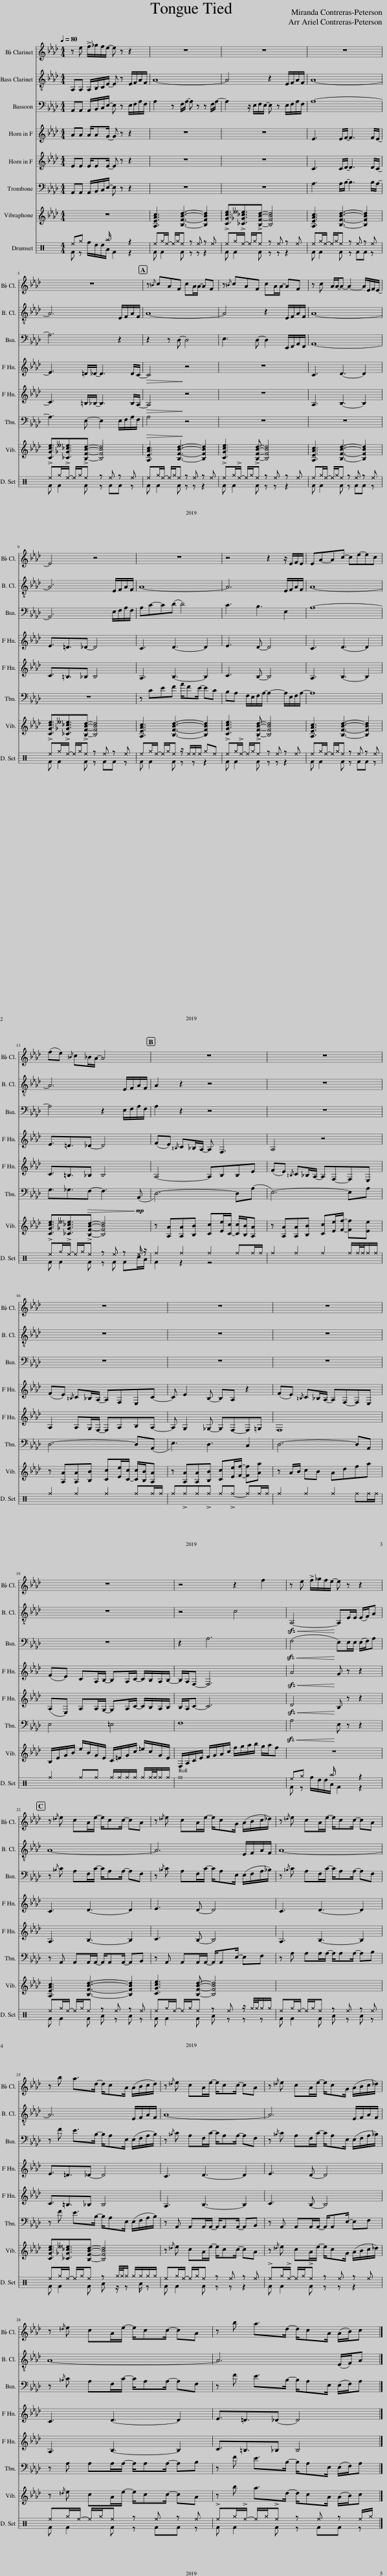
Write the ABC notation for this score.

X:1
%%score 1 2 3 4 5 6 7 ( 8 9 )
L:1/8
Q:1/4=80
M:4/4
I:linebreak $
K:Ab
V:1 treble transpose=-2
V:2 treble transpose=-14
V:3 bass
V:4 treble transpose=-7
V:5 treble transpose=-7
V:6 bass
V:7 treble
V:8 perc
K:none
V:9 perc
K:none
V:1
[K:Ab] z f !>!g/a/g/f/- f z z2 | z8 | z8 | z8 |$ z8 | %5
 z{/^c} =dBG dB/B/- BG | z{/^c} =dBG dB/B/- BG | z =d B/B/-B- B2- B/F/G/F/- |$ F4 z4 | z8 | %10
 z4 z2 z/ F/G/F/ | FB-B=d- df-fd |$ (gf){/^c} =d=c/B/- B4 | z8 | z8 |$ %15
 z8 | z8 | z8 |$ z8 | z4 z2 g2 | %20
 z f !>!g/a/g/f/- f z z2 |$ z{/=e} f =dB/f/- f/dd/- dB | z{/=e} f =dB/f/- f/d=A/ (B/c/d/_e/) | z{/=e} f =dB/f/- f/dd/- dB |$ z c' b>e- e/=dB/ (B/c/d/e/) | %25
 z{/=e} f =dB/f/- f/dd/- dB | z{/=e} f =dB/f/- f/d=A/ (B/c/d/_e/) |$ z{/=e} f =dB/f/- f/dd/- dB | z c' b>e- e/=dB/ (B/c/)d |] %29
V:2
[K:Ab] B,B, B,/C/=D/F/- F z F/G/B/G/ | B8- | B4 z2 F/G/B/G/ | B8- |$ B6 F/G/B/G/ | %5
 B8- | B4 z2 F/G/B/G/ | B8- |$ B6 F/G/B/G/ | B8- | %10
 B6 F/G/B/G/ | B8- |$ B6 F/G/B/G/ | B2 z2 z4 | z8 |$ %15
 z8 | z8 | z8 |$ z8 | z4 =d4 | %20
!sfz!!<(! B,4-!<)! B,F/F/ (F/G/)B |$ B8- | B6 F/G/B/G/ | B8- |$ B6 F/G/B/G/ | %25
 B8- | B6 F/G/B/G/ |$ B8- | B6 (F/G/)B |] %29
V:3
 A,,A,, A,,/B,,/C,/E,/- E, z E,/F,/A,/F,/ | A,2 z F,/A,/- A, z z F,/A,/- | A,2 z/ E,/F,/E,/- E, z E,/F,/A,/F,/ | A,8- |$ A,6 z2 | %5
 z2 z D,- D,4 | E,3 D,- D,2 E,,/F,,/A,,/F,,/ | A,,8- |$ A,,6 E,/F,/A,/F,/ | A,C-C(D D4) | %10
 C3 B,3 E,2 | A,8- |$ A,4 z2 E,/F,/A,/F,/ | A,2 z2 z4 | z8 |$ %15
 z8 | z8 | z8 |$ z8 | z2 A,6 | %20
!sfz!!<(! (F,4!<)! E,)E,/E,/ (E,/F,/)A, |$ z{/=B,} C A,F,/C/- C/A,A,/- A,F, | z{/=B,} C A,F,/C/- C/A,E,/ (E,/F,/A,/_B,/) | z{/=B,} C A,F,/C/- C/A,A,/- A,F, |$ z F E>B,- B,/A,E,/ (E,/F,/A,/B,/) | %25
 z{/=B,} C A,F,/C/- C/A,A,/- A,F, | z{/=B,} C A,F,/C/- C/A,E,/ (E,/F,/A,/_B,/) |$ z{/=B,} C A,F,/C/- C/A,A,/- A,F, | z F E>B,- B,/A,E,/ (E,/F,/)A, |] %29
V:4
 ee e/e=d/- d z z2 | z8 | z8 | B3 B/c/- c3 c/B/- |$ B3 =A/_A/- A3 A/G/- | %5
!>(! G4!>)! z4 | z8 | G3 A3- A2 |$ B3/2=A3/2_A- A4 | G3 A3- A2 | %10
 B3 A- A4 | G3 A3- A2 |$ B3/2=A3/2_A- A4 | (cB){/^F} G=F/E/- E C3 | E4 z4 |$ %15
 (cB){/^F} G=F/E/- ECB,G- | G B2 F- FE z2 | (cB){/^F} G=F/E/- EC-CB, |$ (cB) GE/F/- FE/G/- G/F/E/F/- | F/E/C- C6 | %20
!sfz!!<(! e4!<)! =d z z2 |$ G3 A3- A2 | B3 A- A4 | G3 A3- A2 |$ B3/2=A3/2_A- A4 | %25
 G3 A3- A2 | B3 A- A4 |$ G3 A3- A2 | B3/2=A3/2_A- A4 |] %29
V:5
 BB B/BB/- B z z2 | z8 | z8 | G3 G/A/- A3 A/G/- |$ G3 ^F/=F/- F3 F/E/- | %5
!>(! E4!>)! z4 | z8 | E3 F3- F2 |$ G3/2^F3/2=F F4 | E3 F3- F2 | %10
 G3 F- F4 | E3 F3- F2 |$ G3/2^F3/2=F F4 | E4- EFFB | (cB){/^F} G=F/E/- EC-CB, |$ %15
 E2 E=D/C/- CEFE- | E =D2 _D- DC-C=D | C8 |$ (EB,) EE/=D/- DE/G/- G/F/E/F/ | F/E/G- G6 | %20
!sfz!!<(! A4!<)! F z z2 |$ E3 F3- F2 | G3 F- F4 | E3 F3- F2 |$ G3/2^F3/2=F F4 | %25
 E3 F3- F2 | G3 F- F4 |$ E3 F3- F2 | G3/2^F3/2=F F4 |] %29
V:6
 A,,A,, A,,/B,,/C,/E,/- E, z z2 | z8 | z8 | A,3 A,/B,/- B,3 B,/A,/- |$ A,3 E,- E,2 E,/F,/A,/F,/ | %5
!>(! A,4!>)! z4 | z8 | z8 |$ z8 | z CEF A/FE/- EC | %10
 B,A, F,/E,/F,/A,/- A,2- A,/E,/F,/A,/- | A,8 |$ G,3/2_G,3/2!>(!F,- F,3!>)!!mp! (A,, | D,6-) D,(A, | E,6-) E,A, |$ %15
 D,6- D,(A,, | E,3) D,3 C,2 | D,6- D,A,, |$ E,4 =E,4 | F,8 | %20
!sfz!!<(! A,4!<)! E, z z2 |$ z A,, A,,A,,/A,,/- A,,/A,,A,,/- A,,B,, | z A,, A,,A,,/A,,/- A,,/A,,E,/- E,F, | z A, A,A,/A,/- A,/A,A,/- A,B, |$ z F E>B,- B,/A,E,/ (E,/F,/A,/B,/) | %25
 z A,, A,,A,,/A,,/- A,,/A,,A,,/- A,,B,, | z A,, A,,A,,/A,,/- A,,/A,,E,/- E,F, |$ z A, A,A,/A,/- A,/A,A,/- A,B, | z F E>B,- B,/A,E,/ (E,/F,/)A, |] %29
V:7
 z8 | [A,EAc]3 [B,FBd]3- [B,FBd]2 | [CGce]3/2[_C_G_c__e]3/2[B,FBd]- [B,FBd]4 | [A,EAc]3 [B,FBd]3- [B,FBd]2 |$ [CGce]3/2[_C_G_c__e]3/2[B,FBd]- [B,FBd]4 | %5
 [A,EAc]3 [B,FBd]3- [B,FBd]2 | [CGce]3 [B,FBd]- [B,FBd]4 | [A,EAc]3 [B,FBd]3- [B,FBd]2 |$ [CGce]3/2[_C_G_c__e]3/2[B,FBd]- [B,FBd]4 | [A,EAc]3 [B,FBd]3- [B,FBd]2 | %10
 [CGce]3 [B,FBd]- [B,FBd]4 | [A,EAc]3 [B,FBd]3- [B,FBd]2 |$ [CGce]3/2[_C_G_c__e]3/2[B,FBd]- [B,FBd]4 | z [A,A][A,A][B,B] [Cc][Ee]/[C-c]/ [Cc]/[B,B]/[A,A] | z [A,A][A,A][B,B] [Cc][Ee]/[Ff]/- [Ff][Ee] |$ %15
 z [A,A][A,A][B,B] [Cc][Ee]/[C-c]/ [Cc]/[B,B]/[A,A] | z [A,A][A,A][B,B] [Cc][Ee]/[Ff]/- [Ff][Aa] | z A/B/ cB Adfa |$ B,/E/G/B/ e/B/G/E/ C/=E/G/c/ =e/c/G/E/ | F,/A,/C/E/ F/G/A/c/ f/g/a/b/ g/a/f | %20
 z8 |$ [A,EAc]3 [B,FBd]3- [B,FBd]2 | [CGce]3 [B,FBd]- [B,FBd]4 | x3 x3- x2 |$ [CGce]3/2[_C_G_c__e]3/2[B,FBd]- [B,FBd]4 | %25
 z{/=d} e cA/e/- e/cc/- cA | z{/=d} e cA/e/- e/cG/ (A/B/c/_d/) |$ z{/=d} e cA/e/- e/cc/- cA | z b a>d- d/cA/ (A/B/)c |] %29
V:8
[K:C] ^e^g f/d/d/A/ F2 z2 | ^e^g/^e/- ^e/^g/^e z ^e z ^e | !>!^e^g/!>!^e/- ^e/^g/!>!^e z ^e z ^e | ^e^g/^e/- ^e/^g/^e z ^e z ^e |$ !>!^e^g/!>!^e/- ^e/^g/!>!^e z ^e z ^e | %5
 ^e^g/^e/- ^e/^g/^e z ^e z ^e | !>!^e^g/!>!^e/- ^e/^g/!>!^e z ^e z ^e | ^e^g/^e/- ^e/^g/^e z ^e z ^e |$ !>!^e^g/!>!^e/- ^e/^g/!>!^e z ^e z ^e | ^e^g/^e/- ^e/^g/^e z/ ^e/^e/^e/ ^g^e | %10
 !>!^e^g/!>!^e/- ^e/^g/!>!^e z ^e z ^e | ^e^g/^e/- ^e/^g/^e z ^e z ^e |$ !>!^e^g/!>!^e/- ^e/^g/!>!^e z ^e z ^e/ z/ | ^f2 ^f2 ^f2 ^f^f/^f/ | ^f2 ^f2 ^f2 ^f/^f/4^f/4^f/^f/ |$ %15
 ^f2 ^f2 ^f2 ^f^f/^f/ | ^f!>!^f^f!>!^f ^f!>!^f- ^f^f/^f/ | ^f2 ^f2 ^f2 ^f^f/^f/ |$ ^f2 ^f^f ^f/^f/^f/^f/ ^f/^f/4^f/4^f/^f/ | ^f8 | %20
 ^e^g f/d/d/A/ F2 z2 |$ ^e^g/^e/- ^e/^g/^e z ^e z ^e | ^e^g/^e/- ^e/^g/^e z ^e z/ ^g/4^g/4^g/^g/ | ^e^g/^e/- ^e/^g/^e z ^e z ^e |$ ^e^g/^e/- ^e/^g/^e z ^g/4^g/4^g/ ^g/^g/^g/^g/ | %25
 ^e^g/^e/- ^e/^g/^e z ^e z ^e | !>!^e^g/!>!^e/- ^e/^g/!>!^e z ^e z ^e |$ ^e^g/^e/- ^e/^g/^e z ^e z ^e | !>!^e^g/!>!^e/- ^e/^g/!>!^e z ^e z ^e/^g/ |] %29
V:9
[K:C] F z x3/2 ^a/ x2 z2 | F F2 F z z z2 | F F2 F z z z2 | F F2 F z FF z |$ F F2 F z FF z | %5
 F F2 F z z z2 | F F2 F z z z2 | F F2 F z FF z |$ F F2 F z FF z | F F2 F z z z2 | %10
 F F2 F z z z2 | F F2 F z FF z |$ F F2 F z F Fc/A/ | F2 z2 z4 | x8 |$ %15
 x8 | x8 | x8 |$ x8 | x8 | %20
 F z x3/2 ^a/ x2 z2 |$ F F2 F A z A z | F F2 F A z z z | F F2 F A z A z |$ F F2 F A z/ z A/ z | %25
 F F2 F z z z2 | F F2 F z z z2 |$ F F2 F z FF z | F F2 F z FF z |] %29
